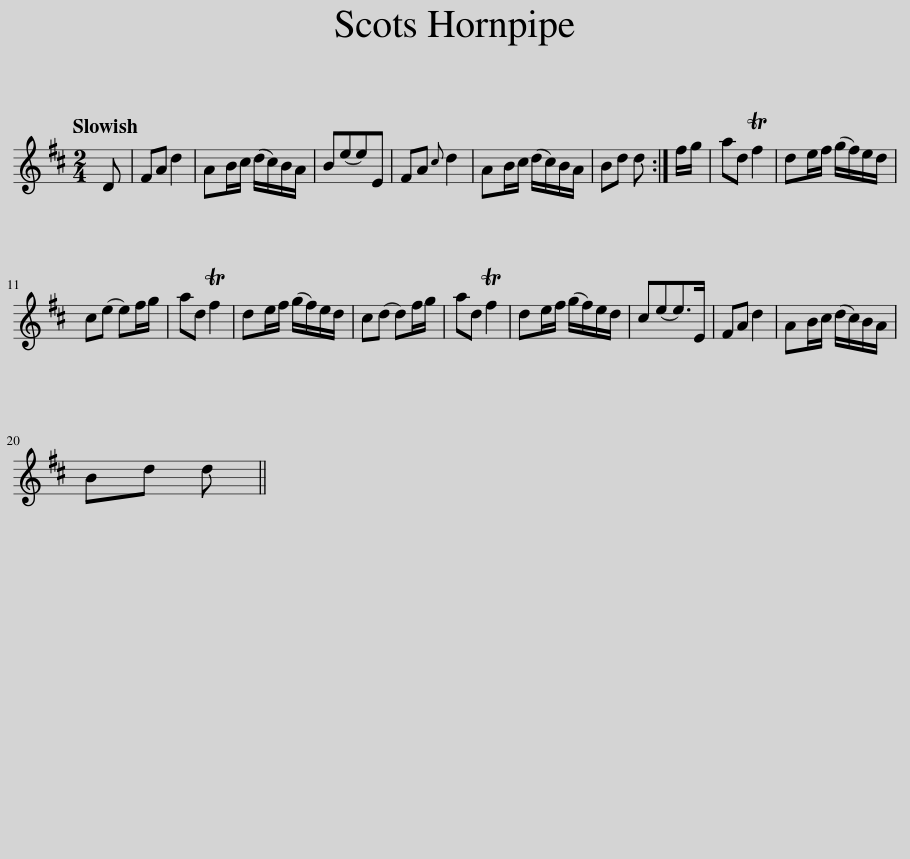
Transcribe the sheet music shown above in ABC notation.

X:1
L:1/8
Q:1/4=120
M:2/4
I:linebreak $
K:D
V:1 treble
V:1
 D | FA d2 | AB/c/ (d/c/)B/A/ | B(ee)E | FA{c} d2 | %5
 AB/c/ (d/c/)B/A/ | Bd d :| f/g/ | ad Tf2 | de/f/ (g/f/)e/d/ |$ %10
 c(e e)f/g/ | ad Tf2 | de/f/ (g/f/)e/d/ | c(d d)f/g/ | ad Tf2 | %15
 de/f/ (g/f/)e/d/ | c(ee>)E | FA d2 | AB/c/ (d/c/)B/A/ |$ Bd d || %20
